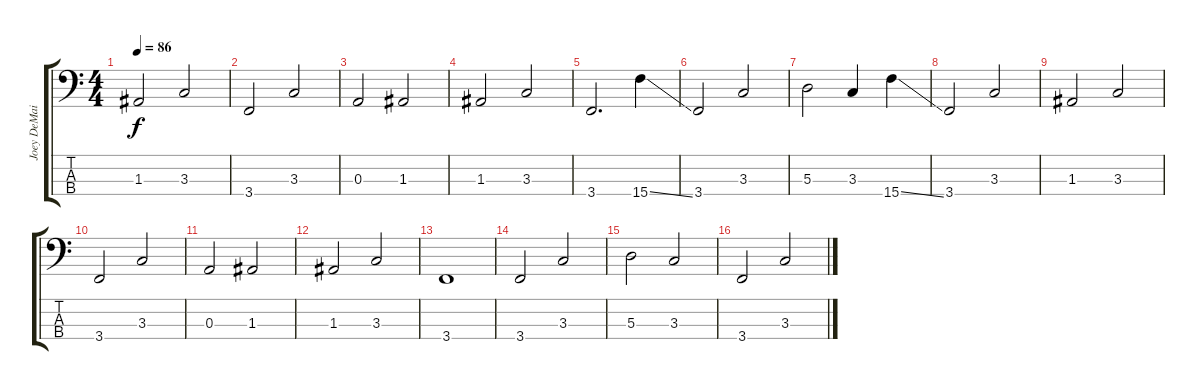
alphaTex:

\track ("Joey DeMaio - Bass" "Joey DeMai") {instrument electricbasspick}
\staff {score tabs}
\tuning (G2 D2 A1 D1) {hide}
\ts (4 4)
\tempo 86
\clef f4
\ks c
1.3.2{dy f} 3.3.2 |
3.4.2 3.3.2 |
0.3.2 1.3.2 |
1.3.2 3.3.2 |
3.4.2{d} 15.4{ss}.4{volume 14} |
3.4.2{volume 12} 3.3.2 |
5.3.2 3.3.4 15.4{ss}.4{volume 14} |
3.4.2{volume 12} 3.3.2 |
1.3.2 3.3.2 |
3.4.2 3.3.2 |
0.3.2 1.3.2 |
1.3.2 3.3.2 |
3.4.1 |
3.4.2 3.3.2 |
5.3.2 3.3.2 |
3.4.2 3.3.2
